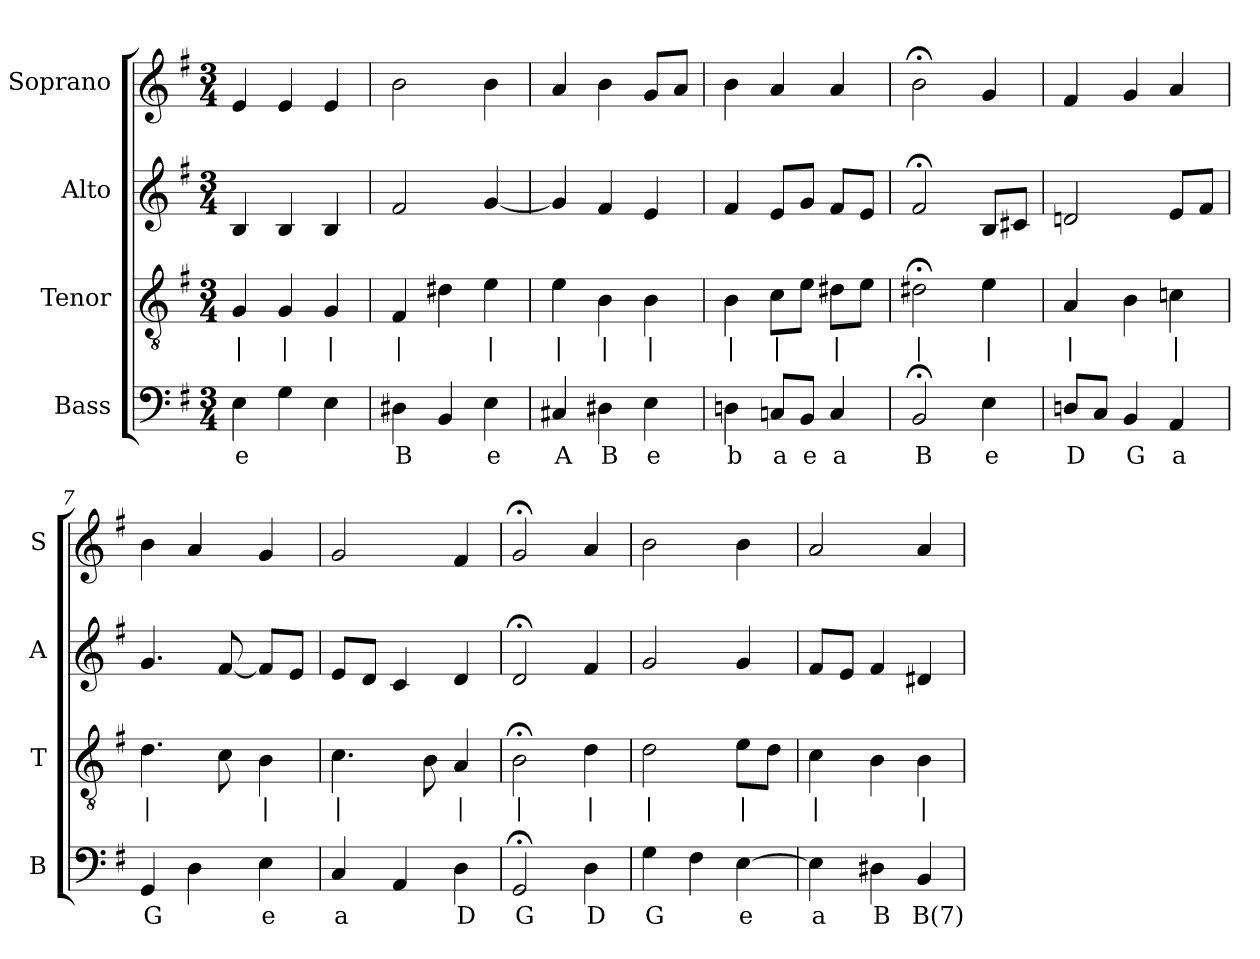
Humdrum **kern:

**kern	**text	**kern	**text	**kern	**kern
*part4	*part4	*part3	*part3	*part2	*part1
*staff4	*staff4	*staff3	*staff3	*staff2	*staff1
*I"Bass	*	*I"Tenor	*	*I"Alto	*I"Soprano
*I'B	*	*I'T	*	*I'A	*I'S
*clefF4	*	*clefGv2	*	*clefG2	*clefG2
*k[f#]	*	*k[f#]	*	*k[f#]	*k[f#]
*e:	*	*e:	*	*e:	*e:
*M3/4	*	*M3/4	*	*M3/4	*M3/4
*MM100	*	*MM100	*	*MM100	*MM100
=1	=1	=1	=1	=1	=1
4E	e	4G	|	4B	4e
4G	.	4G	|	4B	4e
4E	.	4G	|	4B	4e
=2	=2	=2	=2	=2	=2
4D#X	B	4F#	|	2f#	2b
4BB	.	4d#X	.	.	.
4E	e	4e	|	[4g	4b
=3	=3	=3	=3	=3	=3
4C#X	A	4e	|	4g]	4a
4D#X	B	4B	|	4f#	4b
4E	e	4B	|	4e	8gL
.	.	.	.	.	8aJ
=4	=4	=4	=4	=4	=4
4Dn	b	4B	|	4f#	4b
8CnL	a	8cL	|	8eL	4a
8BBJ	e	8eJ	.	8gJ	.
4C	a	8d#XL	|	8f#L	4a
.	.	8eJ	.	8eJ	.
=5	=5	=5	=5	=5	=5
2BB;<	B	2d#X;<	|	2f#;<	2b;<
4E	e	4e	|	8BL	4g
.	.	.	.	8c#XJ	.
=6	=6	=6	=6	=6	=6
8DnL	D	4A	|	2dn	4f#
8CJ	.	.	.	.	.
4BB	G	4B	.	.	4g
4AA	a	4cn	|	8eL	4a
.	.	.	.	8f#J	.
=7	=7	=7	=7	=7	=7
4GG	G	4.d	|	4.g	4b
4D	.	.	.	.	4a
.	.	8c	.	[8f#	.
4E	e	4B	|	8f#L]	4g
.	.	.	.	8eJ	.
=8	=8	=8	=8	=8	=8
4C	a	4.c	|	8eL	2g
.	.	.	.	8dJ	.
4AA	.	.	.	4c	.
.	.	8B	.	.	.
4D	D	4A	|	4d	4f#
=9	=9	=9	=9	=9	=9
2GG;<	G	2B;<	|	2d;<	2g;<
4D	D	4d	|	4f#	4a
=10	=10	=10	=10	=10	=10
4G	G	2d	|	2g	2b
4F#	.	.	.	.	.
[4E	e	8eL	|	4g	4b
.	.	8dJ	.	.	.
=11	=11	=11	=11	=11	=11
4E]	a	4c	|	8f#L	2a
.	.	.	.	8eJ	.
4D#X	B	4B	.	4f#	.
4BB	B(7)	4B	|	4d#X	4a
=	=	=	=	=	=
*-	*-	*-	*-	*-	*-
